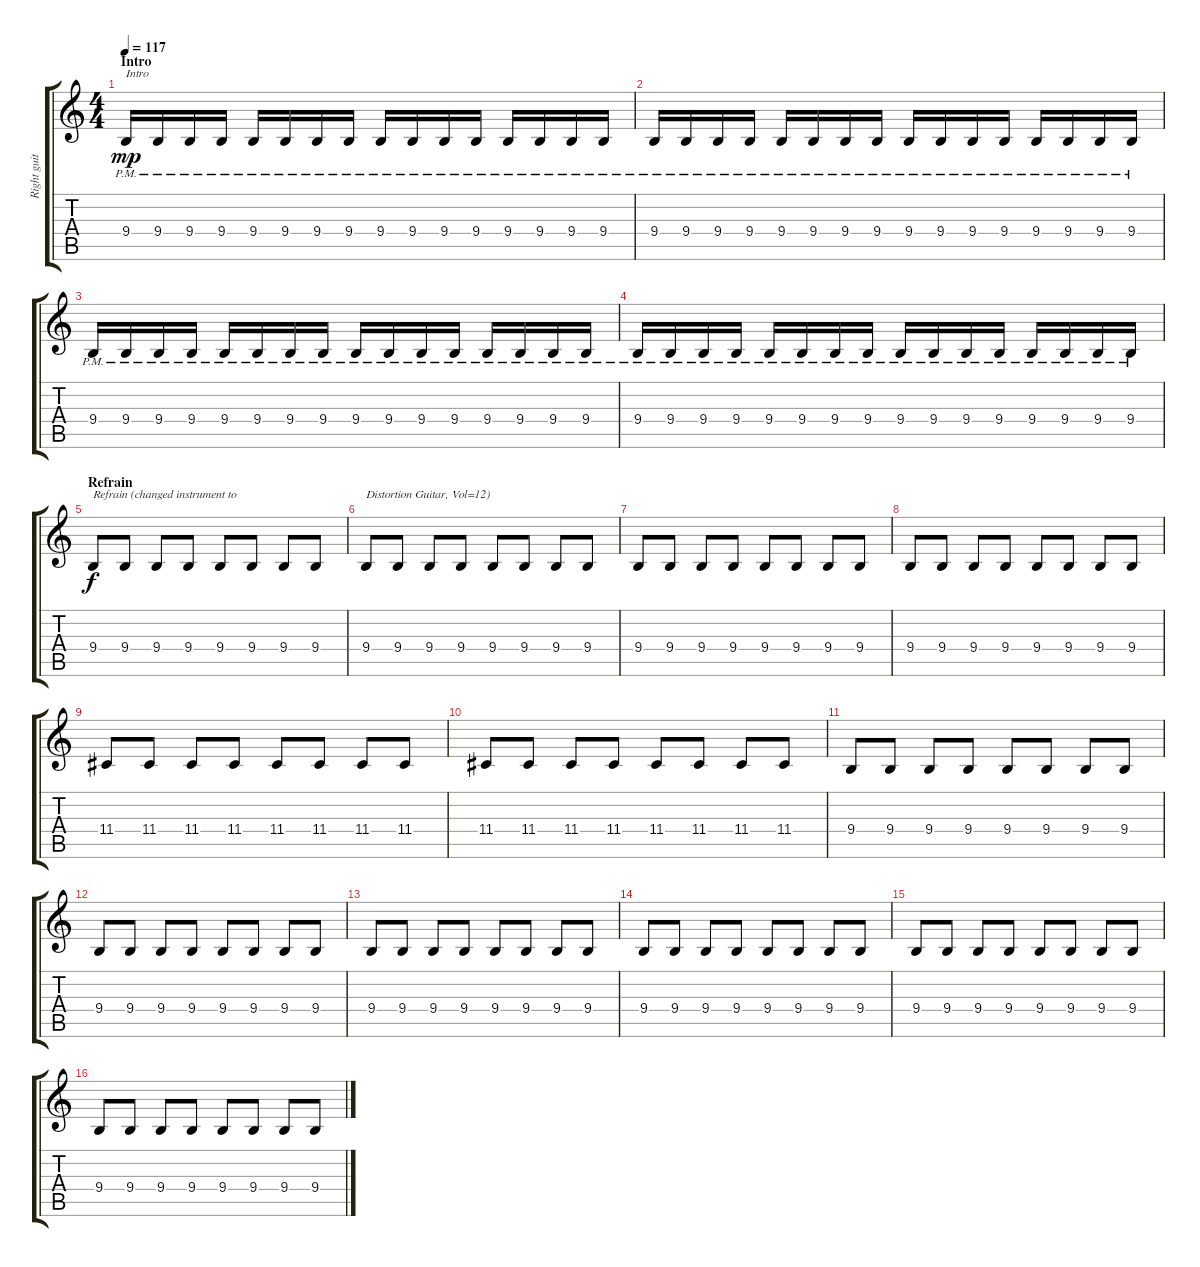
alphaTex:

\track ("Right guitar" "Right guit") {instrument lead5charang}
\staff {score tabs}
\tuning (E4 B3 G3 D3 A2 E2) {hide}
\ts (4 4)
\section ("" "Intro")
\tempo 117
\clef g2
\ks c
9.4{pm}.16{txt "Intro" dy mp instrument lead5charang} 9.4{pm}.16 9.4{pm}.16 9.4{pm}.16 9.4{pm}.16 9.4{pm}.16 9.4{pm}.16 9.4{pm}.16 9.4{pm}.16 9.4{pm}.16 9.4{pm}.16 9.4{pm}.16 9.4{pm}.16 9.4{pm}.16 9.4{pm}.16 9.4{pm}.16 |
9.4{pm}.16 9.4{pm}.16 9.4{pm}.16 9.4{pm}.16 9.4{pm}.16 9.4{pm}.16 9.4{pm}.16 9.4{pm}.16 9.4{pm}.16 9.4{pm}.16 9.4{pm}.16 9.4{pm}.16 9.4{pm}.16 9.4{pm}.16 9.4{pm}.16 9.4{pm}.16 |
9.4{pm}.16 9.4{pm}.16 9.4{pm}.16 9.4{pm}.16 9.4{pm}.16 9.4{pm}.16 9.4{pm}.16 9.4{pm}.16 9.4{pm}.16 9.4{pm}.16 9.4{pm}.16 9.4{pm}.16 9.4{pm}.16 9.4{pm}.16 9.4{pm}.16 9.4{pm}.16 |
9.4{pm}.16 9.4{pm}.16 9.4{pm}.16 9.4{pm}.16 9.4{pm}.16 9.4{pm}.16 9.4{pm}.16 9.4{pm}.16 9.4{pm}.16 9.4{pm}.16 9.4{pm}.16 9.4{pm}.16 9.4{pm}.16 9.4{pm}.16 9.4{pm}.16 9.4{pm}.16 |
\section ("" "Refrain")
9.4.8{txt "Refrain (changed instrument to  " dy f volume 12 instrument distortionguitar} 9.4.8 9.4.8 9.4.8 9.4.8 9.4.8 9.4.8 9.4.8 |
9.4.8{txt "Distortion Guitar, Vol=12)"} 9.4.8 9.4.8 9.4.8 9.4.8 9.4.8 9.4.8 9.4.8 |
9.4.8 9.4.8 9.4.8 9.4.8 9.4.8 9.4.8 9.4.8 9.4.8 |
9.4.8 9.4.8 9.4.8 9.4.8 9.4.8 9.4.8 9.4.8 9.4.8 |
11.4.8 11.4.8 11.4.8 11.4.8 11.4.8 11.4.8 11.4.8 11.4.8 |
11.4.8 11.4.8 11.4.8 11.4.8 11.4.8 11.4.8 11.4.8 11.4.8 |
9.4.8 9.4.8 9.4.8 9.4.8 9.4.8 9.4.8 9.4.8 9.4.8 |
9.4.8 9.4.8 9.4.8 9.4.8 9.4.8 9.4.8 9.4.8 9.4.8 |
9.4.8 9.4.8 9.4.8 9.4.8 9.4.8 9.4.8 9.4.8 9.4.8 |
9.4.8 9.4.8 9.4.8 9.4.8 9.4.8 9.4.8 9.4.8 9.4.8 |
9.4.8 9.4.8 9.4.8 9.4.8 9.4.8 9.4.8 9.4.8 9.4.8 |
9.4.8 9.4.8 9.4.8 9.4.8 9.4.8 9.4.8 9.4.8 9.4.8
